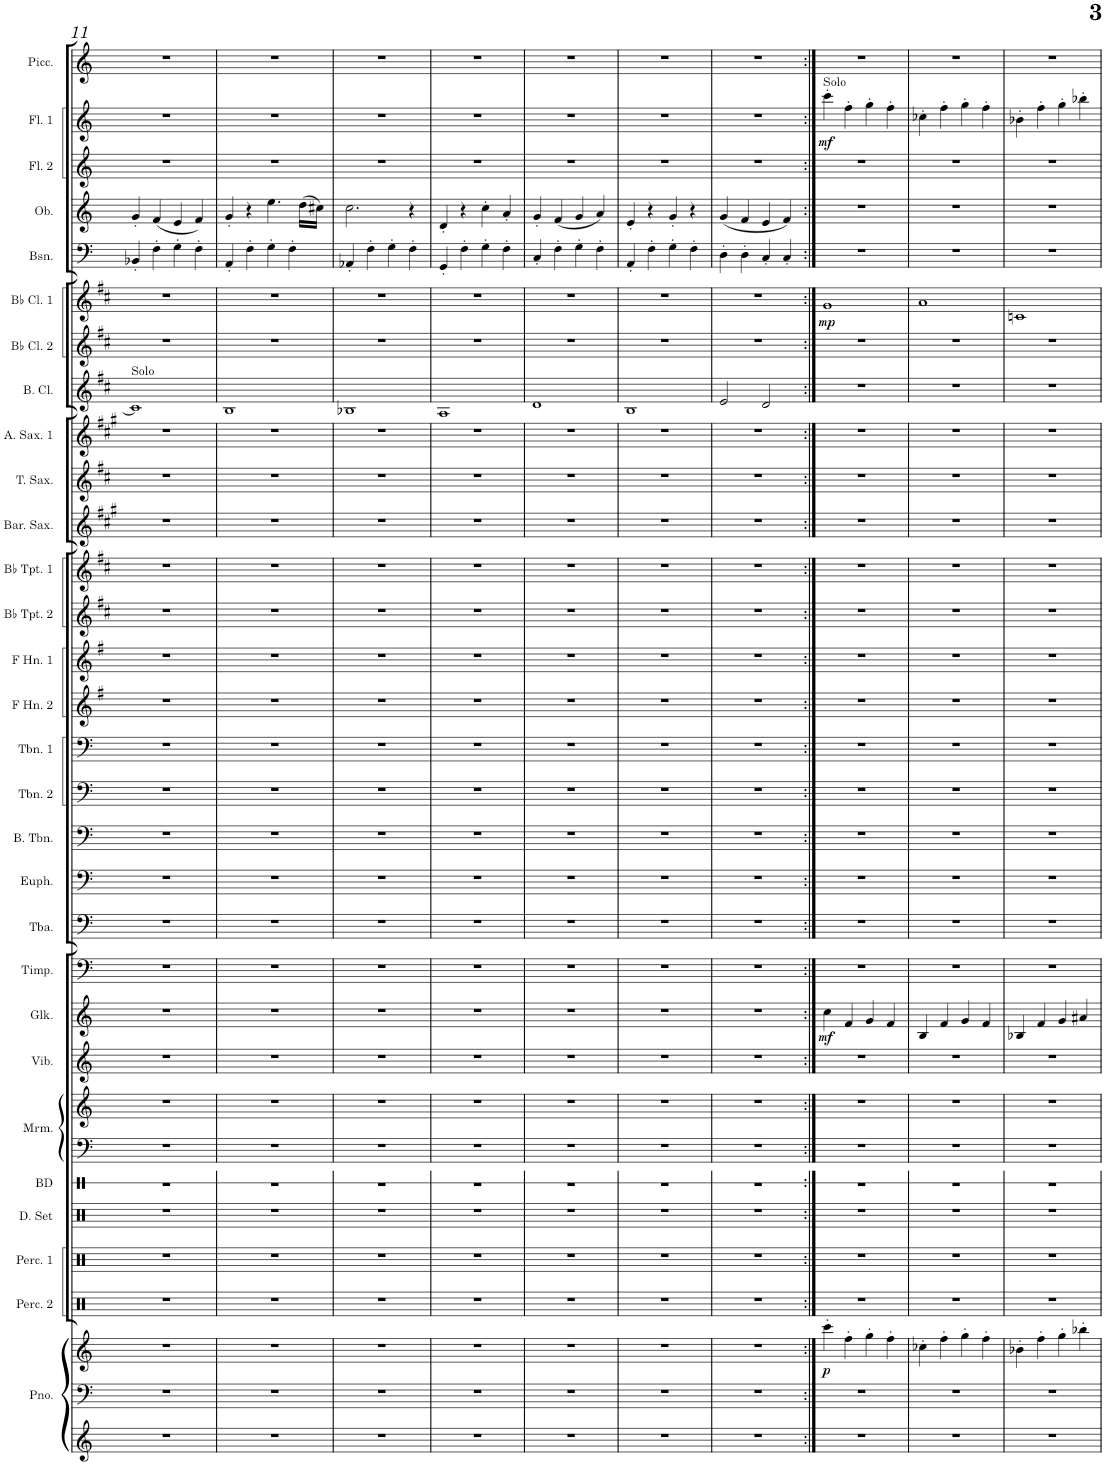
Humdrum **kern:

**kern	**kern	**kern	**dynam	**kern	**kern	**kern	**kern	**kern	**kern	**kern	**kern	**dynam	**kern	**kern	**kern	**kern	**kern	**kern	**kern	**kern	**kern	**kern	**kern	**kern	**kern	**kern	**kern	**kern	**dynam	**kern	**kern	**kern	**kern	**dynam	**kern
*part29	*part29	*part29	*part29	*part28	*part27	*part26	*part25	*part24	*part24	*part23	*part22	*part22	*part21	*part20	*part19	*part18	*part17	*part16	*part15	*part14	*part13	*part12	*part11	*part10	*part9	*part8	*part7	*part6	*part6	*part5	*part4	*part3	*part2	*part2	*part1
*staff32	*staff31	*staff30	*staff30/31/32	*staff29	*staff28	*staff27	*staff26	*staff25	*staff24	*staff23	*staff22	*staff22	*staff21	*staff20	*staff19	*staff18	*staff17	*staff16	*staff15	*staff14	*staff13	*staff12	*staff11	*staff10	*staff9	*staff8	*staff7	*staff6	*staff6	*staff5	*staff4	*staff3	*staff2	*staff2	*staff1
*I"Piano	*	*	*	*I"Percussion 2	*I"Percussion 1	*I"Drumset	*I"Bass Drum	*I"Marimba	*	*I"Vibraphone	*I"Glockenspiel	*	*I"Timpani	*I"Tuba	*I"Euphonium	*I"Bass Trombone	*I"Trombone 2	*I"Trombone 1	*I"French Horn 2	*I"French Horn 1	*I"Bb Trumpet 2	*I"Bb Trumpet 1	*I"Baritone Saxophone	*I"Tenor Saxophone	*I"Alto Saxophone 1	*I"Bass Clarinet	*I"Bb Clarinet 2	*I"Bb Clarinet 1	*	*I"Bassoon	*I"Oboe	*I"Flute 2	*I"Flute 1	*	*I"Piccolo
*I'Pno.	*	*	*	*I'Perc. 2	*I'Perc. 1	*I'D. Set	*I'BD	*I'Mrm.	*	*I'Vib.	*I'Glk.	*	*I'Timp.	*I'Tba.	*I'Euph.	*I'B. Tbn.	*I'Tbn. 2	*I'Tbn. 1	*I'F Hn. 2	*I'F Hn. 1	*I'Bb Tpt. 2	*I'Bb Tpt. 1	*I'Bar. Sax.	*I'T. Sax.	*I'A. Sax. 1	*I'B. Cl.	*I'Bb Cl. 2	*I'Bb Cl. 1	*	*I'Bsn.	*I'Ob.	*I'Fl. 2	*I'Fl. 1	*	*I'Picc.
!!LO:PB:g=z
*clefG2	*clefF4	*clefG2	*	*clefX	*clefX	*clefX	*clefX	*clefF4	*clefG2	*clefG2	*clefG2	*	*clefF4	*clefF4	*clefF4	*clefF4	*clefF4	*clefF4	*clefG2	*clefG2	*clefG2	*clefG2	*clefG2	*clefG2	*clefG2	*clefG2	*clefG2	*clefG2	*	*clefF4	*clefG2	*clefG2	*clefG2	*	*clefG2
*	*	*	*	*	*	*	*	*	*	*	*Trd-14c-24	*	*	*	*	*	*	*	*Trd4c7	*Trd4c7	*Trd1c2	*Trd1c2	*Trd12c21	*Trd8c14	*Trd5c9	*Trd8c14	*Trd1c2	*Trd1c2	*	*	*	*	*	*	*Trd-7c-12
*k[]	*k[]	*k[]	*	*k[]	*k[]	*k[]	*k[]	*k[]	*k[]	*k[]	*k[]	*	*k[]	*k[]	*k[]	*k[]	*k[]	*k[]	*k[f#]	*k[f#]	*k[f#c#]	*k[f#c#]	*k[f#c#g#]	*k[f#c#]	*k[f#c#g#]	*k[f#c#]	*k[f#c#]	*k[f#c#]	*	*k[]	*k[]	*k[]	*k[]	*	*k[]
*M4/4	*M4/4	*M4/4	*	*M4/4	*M4/4	*M4/4	*M4/4	*M4/4	*M4/4	*M4/4	*M4/4	*	*M4/4	*M4/4	*M4/4	*M4/4	*M4/4	*M4/4	*M4/4	*M4/4	*M4/4	*M4/4	*M4/4	*M4/4	*M4/4	*M4/4	*M4/4	*M4/4	*	*M4/4	*M4/4	*M4/4	*M4/4	*	*M4/4
=11	=11	=11	=11	=11	=11	=11	=11	=11	=11	=11	=11	=11	=11	=11	=11	=11	=11	=11	=11	=11	=11	=11	=11	=11	=11	=11	=11	=11	=11	=11	=11	=11	=11	=11	=11
!	!	!	!	!	!	!	!	!	!	!	!	!	!	!	!	!	!	!	!	!	!	!	!	!	!	!LO:TX:a:t=Solo	!	!	!	!	!	!	!	!	!
1r	1r	1r	.	1r	1r	1r	1r	1r	1r	1r	1r	.	1r	1r	1r	1r	1r	1r	1r	1r	1r	1r	1r	1r	1r	1c]	1r	1r	.	4BB-X'/	4g'/	1r	1r	.	1r
.	.	.	.	.	.	.	.	.	.	.	.	.	.	.	.	.	.	.	.	.	.	.	.	.	.	.	.	.	.	4F'\	(4f/	.	.	.	.
.	.	.	.	.	.	.	.	.	.	.	.	.	.	.	.	.	.	.	.	.	.	.	.	.	.	.	.	.	.	4G'\	4e/	.	.	.	.
.	.	.	.	.	.	.	.	.	.	.	.	.	.	.	.	.	.	.	.	.	.	.	.	.	.	.	.	.	.	4F'\	4f/)	.	.	.	.
=12	=12	=12	=12	=12	=12	=12	=12	=12	=12	=12	=12	=12	=12	=12	=12	=12	=12	=12	=12	=12	=12	=12	=12	=12	=12	=12	=12	=12	=12	=12	=12	=12	=12	=12	=12
1r	1r	1r	.	1r	1r	1r	1r	1r	1r	1r	1r	.	1r	1r	1r	1r	1r	1r	1r	1r	1r	1r	1r	1r	1r	1B	1r	1r	.	4AA'/	4g'/	1r	1r	.	1r
.	.	.	.	.	.	.	.	.	.	.	.	.	.	.	.	.	.	.	.	.	.	.	.	.	.	.	.	.	.	4F'\	4r	.	.	.	.
.	.	.	.	.	.	.	.	.	.	.	.	.	.	.	.	.	.	.	.	.	.	.	.	.	.	.	.	.	.	4G'\	4.ee\	.	.	.	.
.	.	.	.	.	.	.	.	.	.	.	.	.	.	.	.	.	.	.	.	.	.	.	.	.	.	.	.	.	.	4F'\	.	.	.	.	.
.	.	.	.	.	.	.	.	.	.	.	.	.	.	.	.	.	.	.	.	.	.	.	.	.	.	.	.	.	.	.	(16dd\LL	.	.	.	.
.	.	.	.	.	.	.	.	.	.	.	.	.	.	.	.	.	.	.	.	.	.	.	.	.	.	.	.	.	.	.	16cc#X\JJ)	.	.	.	.
=13	=13	=13	=13	=13	=13	=13	=13	=13	=13	=13	=13	=13	=13	=13	=13	=13	=13	=13	=13	=13	=13	=13	=13	=13	=13	=13	=13	=13	=13	=13	=13	=13	=13	=13	=13
1r	1r	1r	.	1r	1r	1r	1r	1r	1r	1r	1r	.	1r	1r	1r	1r	1r	1r	1r	1r	1r	1r	1r	1r	1r	1B-X	1r	1r	.	4AA-X'/	2.cc\	1r	1r	.	1r
.	.	.	.	.	.	.	.	.	.	.	.	.	.	.	.	.	.	.	.	.	.	.	.	.	.	.	.	.	.	4F'\	.	.	.	.	.
.	.	.	.	.	.	.	.	.	.	.	.	.	.	.	.	.	.	.	.	.	.	.	.	.	.	.	.	.	.	4G'\	.	.	.	.	.
.	.	.	.	.	.	.	.	.	.	.	.	.	.	.	.	.	.	.	.	.	.	.	.	.	.	.	.	.	.	4F'\	4r	.	.	.	.
=14	=14	=14	=14	=14	=14	=14	=14	=14	=14	=14	=14	=14	=14	=14	=14	=14	=14	=14	=14	=14	=14	=14	=14	=14	=14	=14	=14	=14	=14	=14	=14	=14	=14	=14	=14
1r	1r	1r	.	1r	1r	1r	1r	1r	1r	1r	1r	.	1r	1r	1r	1r	1r	1r	1r	1r	1r	1r	1r	1r	1r	1A	1r	1r	.	4GG'/	4d'/	1r	1r	.	1r
.	.	.	.	.	.	.	.	.	.	.	.	.	.	.	.	.	.	.	.	.	.	.	.	.	.	.	.	.	.	4F'\	4r	.	.	.	.
.	.	.	.	.	.	.	.	.	.	.	.	.	.	.	.	.	.	.	.	.	.	.	.	.	.	.	.	.	.	4G'\	4cc'\	.	.	.	.
.	.	.	.	.	.	.	.	.	.	.	.	.	.	.	.	.	.	.	.	.	.	.	.	.	.	.	.	.	.	4F'\	4a'/	.	.	.	.
=15	=15	=15	=15	=15	=15	=15	=15	=15	=15	=15	=15	=15	=15	=15	=15	=15	=15	=15	=15	=15	=15	=15	=15	=15	=15	=15	=15	=15	=15	=15	=15	=15	=15	=15	=15
1r	1r	1r	.	1r	1r	1r	1r	1r	1r	1r	1r	.	1r	1r	1r	1r	1r	1r	1r	1r	1r	1r	1r	1r	1r	1d	1r	1r	.	4C'/	4g'/	1r	1r	.	1r
.	.	.	.	.	.	.	.	.	.	.	.	.	.	.	.	.	.	.	.	.	.	.	.	.	.	.	.	.	.	4F'\	(4f/	.	.	.	.
.	.	.	.	.	.	.	.	.	.	.	.	.	.	.	.	.	.	.	.	.	.	.	.	.	.	.	.	.	.	4G'\	4g/	.	.	.	.
.	.	.	.	.	.	.	.	.	.	.	.	.	.	.	.	.	.	.	.	.	.	.	.	.	.	.	.	.	.	4F'\	4a/)	.	.	.	.
=16	=16	=16	=16	=16	=16	=16	=16	=16	=16	=16	=16	=16	=16	=16	=16	=16	=16	=16	=16	=16	=16	=16	=16	=16	=16	=16	=16	=16	=16	=16	=16	=16	=16	=16	=16
1r	1r	1r	.	1r	1r	1r	1r	1r	1r	1r	1r	.	1r	1r	1r	1r	1r	1r	1r	1r	1r	1r	1r	1r	1r	1B	1r	1r	.	4AA'/	4e'/	1r	1r	.	1r
.	.	.	.	.	.	.	.	.	.	.	.	.	.	.	.	.	.	.	.	.	.	.	.	.	.	.	.	.	.	4F'\	4r	.	.	.	.
.	.	.	.	.	.	.	.	.	.	.	.	.	.	.	.	.	.	.	.	.	.	.	.	.	.	.	.	.	.	4G'\	4g'/	.	.	.	.
.	.	.	.	.	.	.	.	.	.	.	.	.	.	.	.	.	.	.	.	.	.	.	.	.	.	.	.	.	.	4F'\	4r	.	.	.	.
=17	=17	=17	=17	=17	=17	=17	=17	=17	=17	=17	=17	=17	=17	=17	=17	=17	=17	=17	=17	=17	=17	=17	=17	=17	=17	=17	=17	=17	=17	=17	=17	=17	=17	=17	=17
1r	1r	1r	.	1r	1r	1r	1r	1r	1r	1r	1r	.	1r	1r	1r	1r	1r	1r	1r	1r	1r	1r	1r	1r	1r	2e/	1r	1r	.	4D'\	(4g/	1r	1r	.	1r
.	.	.	.	.	.	.	.	.	.	.	.	.	.	.	.	.	.	.	.	.	.	.	.	.	.	.	.	.	.	4D'\	4f/	.	.	.	.
.	.	.	.	.	.	.	.	.	.	.	.	.	.	.	.	.	.	.	.	.	.	.	.	.	.	2d/	.	.	.	4C'/	4e/	.	.	.	.
.	.	.	.	.	.	.	.	.	.	.	.	.	.	.	.	.	.	.	.	.	.	.	.	.	.	.	.	.	.	4C'/	4f/)	.	.	.	.
=18:|!	=18:|!	=18:|!	=18:|!	=18:|!	=18:|!	=18:|!	=18:|!	=18:|!	=18:|!	=18:|!	=18:|!	=18:|!	=18:|!	=18:|!	=18:|!	=18:|!	=18:|!	=18:|!	=18:|!	=18:|!	=18:|!	=18:|!	=18:|!	=18:|!	=18:|!	=18:|!	=18:|!	=18:|!	=18:|!	=18:|!	=18:|!	=18:|!	=18:|!	=18:|!	=18:|!
!	!	!	!	!	!	!	!	!	!	!	!	!	!	!	!	!	!	!	!	!	!	!	!	!	!	!	!	!	!	!	!	!	!LO:TX:a:t=Solo	!	!
!	!	!	!LO:DY:b	!	!	!	!	!	!	!	!	!LO:DY:b	!	!	!	!	!	!	!	!	!	!	!	!	!	!	!	!	!LO:DY:b	!	!	!	!	!LO:DY:b	!
1r	1r	4ccc'\	p	1r	1r	1r	1r	1r	1r	1r	4cc\	mf	1r	1r	1r	1r	1r	1r	1r	1r	1r	1r	1r	1r	1r	1r	1r	1g	mp	1r	1r	1r	4ccc'\	mf	1r
.	.	4ff'\	.	.	.	.	.	.	.	.	4f/	.	.	.	.	.	.	.	.	.	.	.	.	.	.	.	.	.	.	.	.	.	4ff'\	.	.
.	.	4gg'\	.	.	.	.	.	.	.	.	4g/	.	.	.	.	.	.	.	.	.	.	.	.	.	.	.	.	.	.	.	.	.	4gg'\	.	.
.	.	4ff'\	.	.	.	.	.	.	.	.	4f/	.	.	.	.	.	.	.	.	.	.	.	.	.	.	.	.	.	.	.	.	.	4ff'\	.	.
=19	=19	=19	=19	=19	=19	=19	=19	=19	=19	=19	=19	=19	=19	=19	=19	=19	=19	=19	=19	=19	=19	=19	=19	=19	=19	=19	=19	=19	=19	=19	=19	=19	=19	=19	=19
1r	1r	4cc-X'\	.	1r	1r	1r	1r	1r	1r	1r	4B/	.	1r	1r	1r	1r	1r	1r	1r	1r	1r	1r	1r	1r	1r	1r	1r	1a	.	1r	1r	1r	4cc-X'\	.	1r
.	.	4ff'\	.	.	.	.	.	.	.	.	4f/	.	.	.	.	.	.	.	.	.	.	.	.	.	.	.	.	.	.	.	.	.	4ff'\	.	.
.	.	4gg'\	.	.	.	.	.	.	.	.	4g/	.	.	.	.	.	.	.	.	.	.	.	.	.	.	.	.	.	.	.	.	.	4gg'\	.	.
.	.	4ff'\	.	.	.	.	.	.	.	.	4f/	.	.	.	.	.	.	.	.	.	.	.	.	.	.	.	.	.	.	.	.	.	4ff'\	.	.
=20	=20	=20	=20	=20	=20	=20	=20	=20	=20	=20	=20	=20	=20	=20	=20	=20	=20	=20	=20	=20	=20	=20	=20	=20	=20	=20	=20	=20	=20	=20	=20	=20	=20	=20	=20
1r	1r	4b-X'\	.	1r	1r	1r	1r	1r	1r	1r	4B-X/	.	1r	1r	1r	1r	1r	1r	1r	1r	1r	1r	1r	1r	1r	1r	1r	1cn	.	1r	1r	1r	4b-X'\	.	1r
.	.	4ff'\	.	.	.	.	.	.	.	.	4f/	.	.	.	.	.	.	.	.	.	.	.	.	.	.	.	.	.	.	.	.	.	4ff'\	.	.
.	.	4gg'\	.	.	.	.	.	.	.	.	4g/	.	.	.	.	.	.	.	.	.	.	.	.	.	.	.	.	.	.	.	.	.	4gg'\	.	.
.	.	4bb-X'\	.	.	.	.	.	.	.	.	4a#X/	.	.	.	.	.	.	.	.	.	.	.	.	.	.	.	.	.	.	.	.	.	4bb-X'\	.	.
=	=	=	=	=	=	=	=	=	=	=	=	=	=	=	=	=	=	=	=	=	=	=	=	=	=	=	=	=	=	=	=	=	=	=	=
*-	*-	*-	*-	*-	*-	*-	*-	*-	*-	*-	*-	*-	*-	*-	*-	*-	*-	*-	*-	*-	*-	*-	*-	*-	*-	*-	*-	*-	*-	*-	*-	*-	*-	*-	*-
